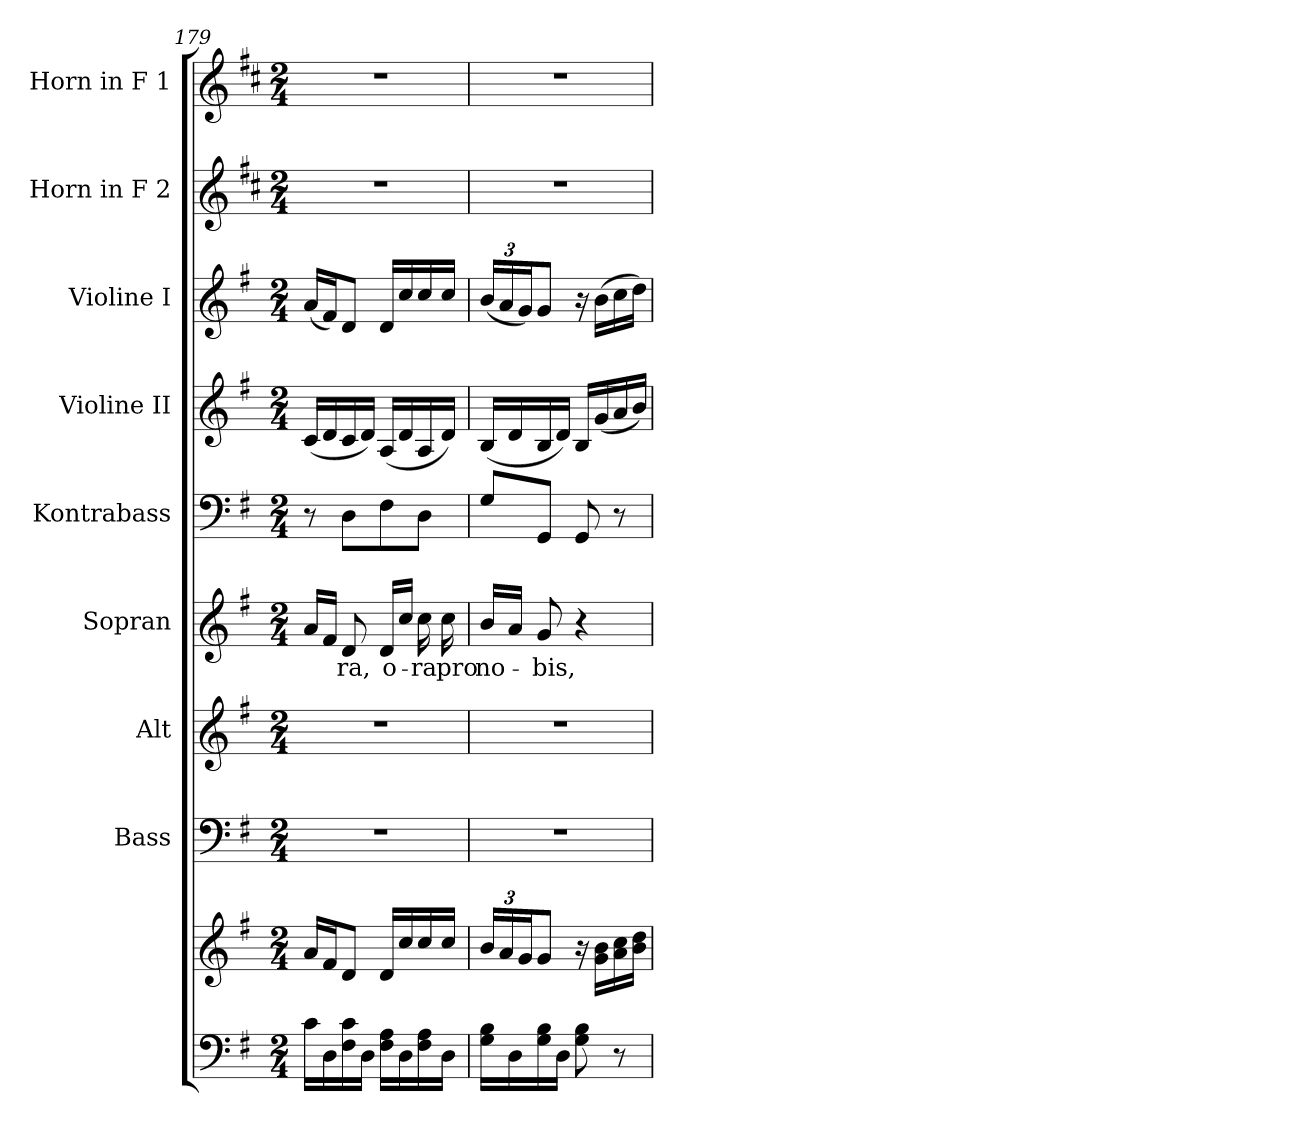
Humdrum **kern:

**kern	**kern	**kern	**kern	**kern	**text	**kern	**kern	**kern	**kern	**kern
*part9	*part9	*part8	*part7	*part6	*part6	*part5	*part4	*part3	*part2	*part1
*staff10	*staff9	*staff8	*staff7	*staff6	*staff6	*staff5	*staff4	*staff3	*staff2	*staff1
*	*	*I"Bass	*I"Alt	*I"Sopran	*	*I"Kontrabass	*I"Violine II	*I"Violine I	*I"Horn in F 2	*I"Horn in F 1
*	*	*I'B.	*I'A.	*I'S.	*	*I'Kb.	*I'Vl. II	*I'Vl. I	*I'Hrn. 2	*I'Hrn. 1
!!LO:PB:g=z
*clefF4	*clefG2	*clefF4	*clefG2	*clefG2	*	*clefF4	*clefG2	*clefG2	*clefG2	*clefG2
*	*	*	*	*	*	*ITrd7c12	*	*	*ITrd4c7	*ITrd4c7
*k[f#]	*k[f#]	*k[f#]	*k[f#]	*k[f#]	*	*k[f#]	*k[f#]	*k[f#]	*k[f#]	*k[f#]
*G:	*G:	*G:	*G:	*G:	*	*G:	*G:	*G:	*G:	*G:
*M2/4	*M2/4	*M2/4	*M2/4	*M2/4	*	*M2/4	*M2/4	*M2/4	*M2/4	*M2/4
=179	=179	=179	=179	=179	=179	=179	=179	=179	=179	=179
16c\LL	16a/LL	2r	2r	16a/LL	.	8r	(<16c/LL	(<16a/LL	2r	2r
16D\	16f#/J	.	.	16f#/JJ	.	.	16d/	16f#/J)	.	.
!	!	!	!	!	!LO:LY:b	!	!	!	!	!
16F#\ 16c\	8d/J	.	.	8d/	-ra,	8DD\L	16c/	8d/J	.	.
16D\JJ	.	.	.	.	.	.	16d/JJ)	.	.	.
!	!	!	!	!	!LO:LY:b	!	!	!	!	!
16F#\ 16A\LL	16d/LL	.	.	16d/LL	o-	8FF#\	(<16A/LL	16d/LL	.	.
16D\	16cc/	.	.	16cc/JJ	.	.	16d/	16cc/	.	.
!	!	!	!	!	!LO:LY:b	!	!	!	!	!
16F#\ 16A\	16cc/	.	.	16cc\	-ra	8DD\J	16A/	16cc/	.	.
!	!	!	!	!	!LO:LY:b	!	!	!	!	!
16D\JJ	16cc/JJ	.	.	16cc\	pro	.	16d/JJ)	16cc/JJ	.	.
=180	=180	=180	=180	=180	=180	=180	=180	=180	=180	=180
!	!	!	!	!	!LO:LY:b	!	!	!	!	!
16G\ 16B\LL	24b/LL	2r	2r	16b/LL	no-	8GG/L	(<16B/LL	(<24b/LL	2r	2r
.	24a/	.	.	.	.	.	.	24a/	.	.
16D\	.	.	.	16a/JJ	.	.	16d/	.	.	.
.	24g/J	.	.	.	.	.	.	24g/J)	.	.
!	!	!	!	!	!LO:LY:b	!	!	!	!	!
16G\ 16B\	8g/J	.	.	8g/	-bis,	8GGG/J	16B/	8g/J	.	.
16D\JJ	.	.	.	.	.	.	16d/JJ)	.	.	.
8G\ 8B\	16r	.	.	4r	.	8GGG/	16B/LL	16r	.	.
.	16g\ 16b\LL	.	.	.	.	.	(<16g/	(>16b\LL	.	.
8r	16a\ 16cc\	.	.	.	.	8r	16a/	16cc\	.	.
.	16b\ 16dd\JJ	.	.	.	.	.	16b/JJ)	16dd\JJ)	.	.
=	=	=	=	=	=	=	=	=	=	=
*-	*-	*-	*-	*-	*-	*-	*-	*-	*-	*-
